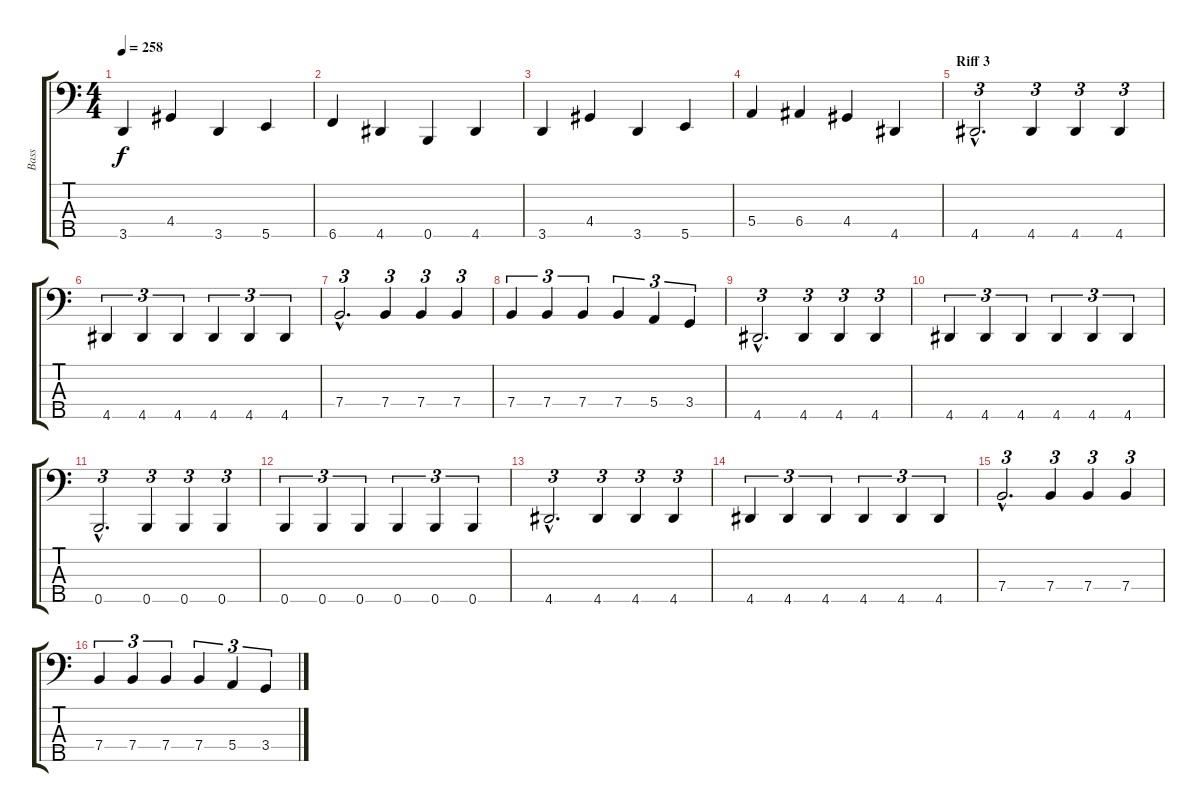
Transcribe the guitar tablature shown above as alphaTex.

\track ("Bass" "Bass") {instrument electricbassfinger}
\staff {score tabs}
\tuning (G2 D2 A1 E1 B0) {hide}
\ts (4 4)
\tempo 258
\clef f4
\ks c
3.5.4{dy f} 4.4.4 3.5.4 5.5.4 |
6.5.4 4.5.4 0.5.4 4.5.4 |
3.5.4 4.4.4 3.5.4 5.5.4 |
5.4.4 6.4.4 4.4.4 4.5.4 |
\section ("" "Riff 3")
4.5{hac}.2{d tu (3 2)} 4.5.4{tu (3 2)} 4.5.4{tu (3 2)} 4.5.4{tu (3 2)} |
4.5.4{tu (3 2)} 4.5.4{tu (3 2)} 4.5.4{tu (3 2)} 4.5.4{tu (3 2)} 4.5.4{tu (3 2)} 4.5.4{tu (3 2)} |
7.4{hac}.2{d tu (3 2)} 7.4.4{tu (3 2)} 7.4.4{tu (3 2)} 7.4.4{tu (3 2)} |
7.4.4{tu (3 2)} 7.4.4{tu (3 2)} 7.4.4{tu (3 2)} 7.4.4{tu (3 2)} 5.4.4{tu (3 2)} 3.4.4{tu (3 2)} |
4.5{hac}.2{d tu (3 2)} 4.5.4{tu (3 2)} 4.5.4{tu (3 2)} 4.5.4{tu (3 2)} |
4.5.4{tu (3 2)} 4.5.4{tu (3 2)} 4.5.4{tu (3 2)} 4.5.4{tu (3 2)} 4.5.4{tu (3 2)} 4.5.4{tu (3 2)} |
0.5{hac}.2{d tu (3 2)} 0.5.4{tu (3 2)} 0.5.4{tu (3 2)} 0.5.4{tu (3 2)} |
0.5.4{tu (3 2)} 0.5.4{tu (3 2)} 0.5.4{tu (3 2)} 0.5.4{tu (3 2)} 0.5.4{tu (3 2)} 0.5.4{tu (3 2)} |
4.5{hac}.2{d tu (3 2)} 4.5.4{tu (3 2)} 4.5.4{tu (3 2)} 4.5.4{tu (3 2)} |
4.5.4{tu (3 2)} 4.5.4{tu (3 2)} 4.5.4{tu (3 2)} 4.5.4{tu (3 2)} 4.5.4{tu (3 2)} 4.5.4{tu (3 2)} |
7.4{hac}.2{d tu (3 2)} 7.4.4{tu (3 2)} 7.4.4{tu (3 2)} 7.4.4{tu (3 2)} |
7.4.4{tu (3 2)} 7.4.4{tu (3 2)} 7.4.4{tu (3 2)} 7.4.4{tu (3 2)} 5.4.4{tu (3 2)} 3.4.4{tu (3 2)}
